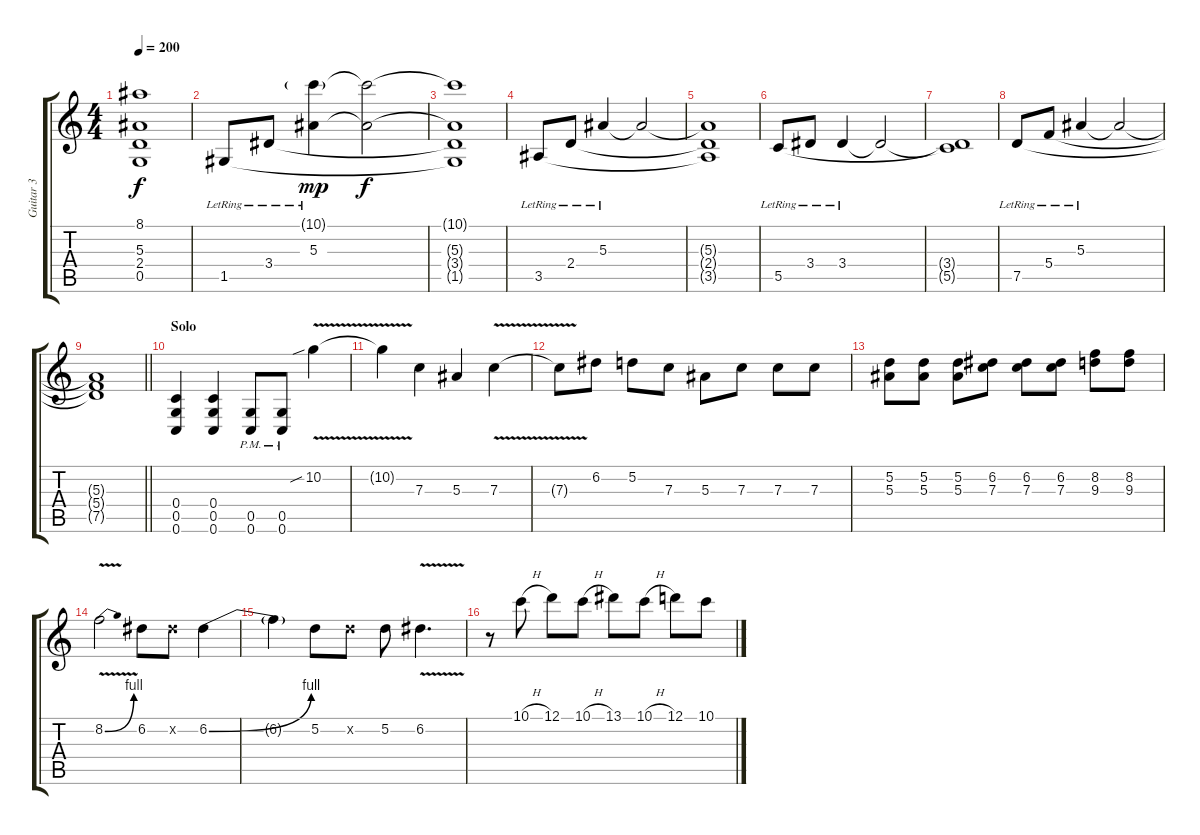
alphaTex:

\track ("Guitar 3" "Guitar 3") {instrument distortionguitar}
\staff {score tabs}
\tuning (D4 A3 F3 C3 G2 C2) {hide}
\ts (4 4)
\tempo 200
\clef g2
\ks c
(8.1{t} 5.3{t} 2.4{t} 0.5{t}).1{dy f} |
1.5{lr}.8 3.4{lr}.8 (10.1{g} 5.3{lr}).4{dy mp} (10.1{t} 5.3{t}).2{dy f} |
(10.1{t} 5.3{t} 3.4{t} 1.5{t}).1 |
3.5{lr}.8 2.4{lr}.8 5.3{lr}.4 5.3{t}.2 |
(5.3{t} 2.4{t} 3.5{t}).1 |
5.5{lr}.8 3.4{lr}.8 3.4{lr}.4 3.4{t}.2 |
(3.4{t} 5.5{t}).1 |
7.5{lr}.8 5.4{lr}.8 5.3{lr}.4 5.3{t}.2 |
\barLineRight lightlight
(5.3{t} 5.4{t} 7.5{t}).1 |
\section ("" "Solo")
(0.4 0.5 0.6).4{volume 15 balance 8 instrument distortionguitar} (0.4 0.5 0.6).4 (0.5{pm} 0.6{pm}).8 (0.5{pm} 0.6).8 10.2{v sib}.4 |
10.2{t}.4 7.3.4 5.3.4 7.3{v}.4 |
7.3{t}.8 6.2.8 5.2.8 7.3.8 5.3.8 7.3.8 7.3.8 7.3.8 |
(5.2 5.3).8 (5.2 5.3).8 (5.2 5.3).8 (6.2 7.3).8 (6.2 7.3).8 (6.2 7.3).8 (8.2 9.3).8 (8.2 9.3).8 |
8.2{be (bend 0 0 60 4) v}.2 6.2.8 6.2{x}.8 6.2{be (bend 0 0 60 4)}.4 |
6.2{t}.4 5.2.8 5.2{x}.8 5.2.8 6.2{v}.4{d} |
r.8 10.1{h}.8 12.1.8 10.1{h}.8 13.1.8 10.1{h}.8 12.1.8 10.1{h}.8
